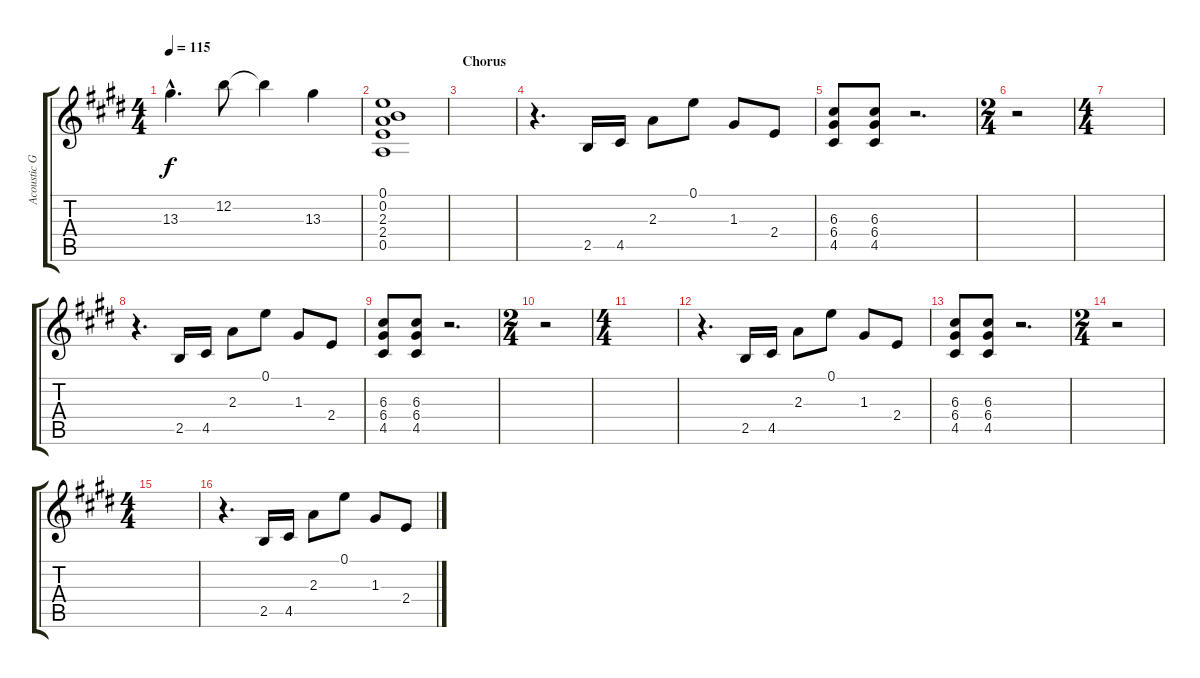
\track ("Acoustic Guitar 1" "Acoustic G") {instrument acousticguitarsteel}
\staff {score tabs}
\tuning (E4 B3 G3 D3 A2 E2) {hide}
\ts (4 4)
\tempo 115
\clef g2
\ks e
13.3{hac}.4{d dy f} 12.2.8 12.2{t}.4 13.3.4 |
(0.1 0.2 2.3 2.4 0.5).1 |
\section ("" "Chorus")
|
r.4{d} 2.5.16 4.5.16 2.3.8 0.1.8 1.3.8 2.4.8 |
(6.3 6.4 4.5).8 (6.3 6.4 4.5).8 r.2{d} |
\ts (2 4)
r.2 |
\ts (4 4)
|
r.4{d} 2.5.16 4.5.16 2.3.8 0.1.8 1.3.8 2.4.8 |
(6.3 6.4 4.5).8 (6.3 6.4 4.5).8 r.2{d} |
\ts (2 4)
r.2 |
\ts (4 4)
|
r.4{d} 2.5.16 4.5.16 2.3.8 0.1.8 1.3.8 2.4.8 |
(6.3 6.4 4.5).8 (6.3 6.4 4.5).8 r.2{d} |
\ts (2 4)
r.2 |
\ts (4 4)
|
r.4{d} 2.5.16 4.5.16 2.3.8 0.1.8 1.3.8 2.4.8
